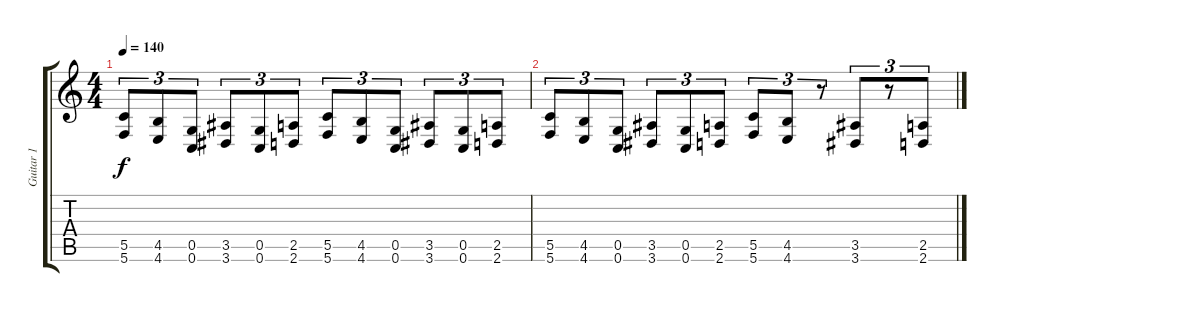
\track ("Guitar 1" "Guitar 1") {instrument distortionguitar}
\staff {score tabs}
\tuning (D4 A3 F3 C3 G2 C2) {hide}
\ts (4 4)
\tempo 140
\clef g2
\ks c
(5.5 5.6).8{tu (3 2) dy f} (4.5 4.6).8{tu (3 2)} (0.5 0.6).8{tu (3 2)} (3.5 3.6).8{tu (3 2)} (0.5 0.6).8{tu (3 2)} (2.5 2.6).8{tu (3 2)} (5.5 5.6).8{tu (3 2)} (4.5 4.6).8{tu (3 2)} (0.5 0.6).8{tu (3 2)} (3.5 3.6).8{tu (3 2)} (0.5 0.6).8{tu (3 2)} (2.5 2.6).8{tu (3 2)} |
(5.5 5.6).8{tu (3 2)} (4.5 4.6).8{tu (3 2)} (0.5 0.6).8{tu (3 2)} (3.5 3.6).8{tu (3 2)} (0.5 0.6).8{tu (3 2)} (2.5 2.6).8{tu (3 2)} (5.5 5.6).8{tu (3 2)} (4.5 4.6).8{tu (3 2)} r.8{tu (3 2)} (3.5 3.6).8{tu (3 2)} r.8{tu (3 2)} (2.5 2.6).8{tu (3 2)}
